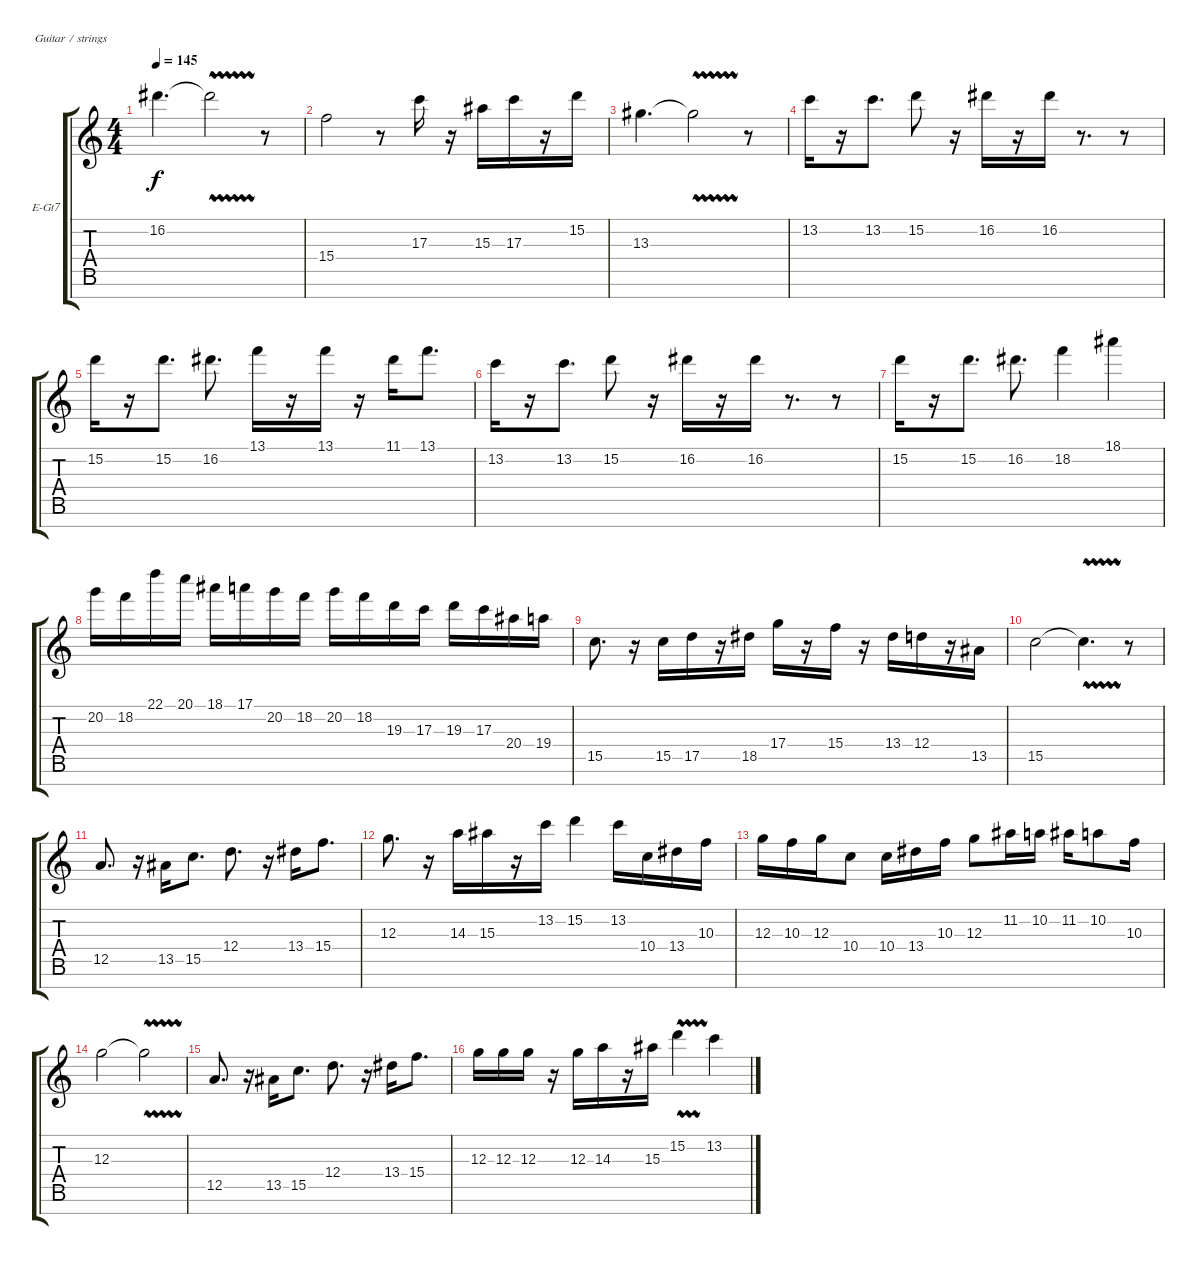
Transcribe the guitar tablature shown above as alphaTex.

\defaultSystemsLayout 4
\bracketExtendMode groupsimilarinstruments
\firstSystemTrackNameOrientation horizontal
\otherSystemsTrackNameOrientation horizontal
\track ("Electric Guitar" "E-Gt7") {instrument overdrivenguitar}
\staff {score tabs}
\tuning (E4 B3 G3 D3 A2 E2 B1)
\ts (4 4)
\tempo 145
\clef g2
\ks c
16.2.4{d dy f} 16.2{vw t}.2 r.8 |
15.4.2 r.8 17.3.16 r.16 15.3.16 17.3.16 r.16 15.2.16 |
13.3.4{d} 13.3{vw t}.2 r.8 |
13.2.16 r.16 13.2.8{d} 15.2.8 r.16 16.2.16 r.16 16.2.16 r.8{d} r.8 |
15.2.16 r.16 15.2.8{d} 16.2.8{d} 13.1.16 r.16 13.1.16 r.16 11.1.16 13.1.8{d} |
13.2.16 r.16 13.2.8{d} 15.2.8 r.16 16.2.16 r.16 16.2.16 r.8{d} r.8 |
15.2.16 r.16 15.2.8{d} 16.2.8{d} 18.2.4 18.1.4 |
20.2.16 18.2.16 22.1.16 20.1.16 18.1.16 17.1.16 20.2.16 18.2.16 20.2.16 18.2.16 19.3.16 17.3.16 19.3.16 17.3.16 20.4.16 19.4.16 |
15.5.8{d} r.16 15.5.16 17.5.16 r.16 18.5.16 17.4.16 r.16 15.4.16 r.16 13.4.16 12.4.16 r.16 13.5.16 |
15.5.2 15.5{vw t}.4{d} r.8 |
12.5.8{d} r.16 13.5.16 15.5.8{d} 12.4.8{d} r.16 13.4.16 15.4.8{d} |
12.3.8{d} r.16 14.3.16 15.3.16 r.16 13.2.16 15.2.4 13.2.16 10.4.16 13.4.16 10.3.16 |
\scale
0.51103 12.3.16 10.3.16 12.3.16 10.4.8 10.4.16 13.4.16 10.3.16 12.3.8 11.2.16 10.2.16 11.2.16 10.2.8 10.3.16 |
\scale
0.139675 12.3.2 12.3{vw t}.2 |
\scale
0.349345 12.5.8{d} r.16 13.5.16 15.5.8{d} 12.4.8{d} r.16 13.4.16 15.4.8{d} |
12.3.16 12.3.16 12.3.16 r.16 12.3.16 14.3.16 r.16 15.3.16 15.2{vw}.4 13.2.4
